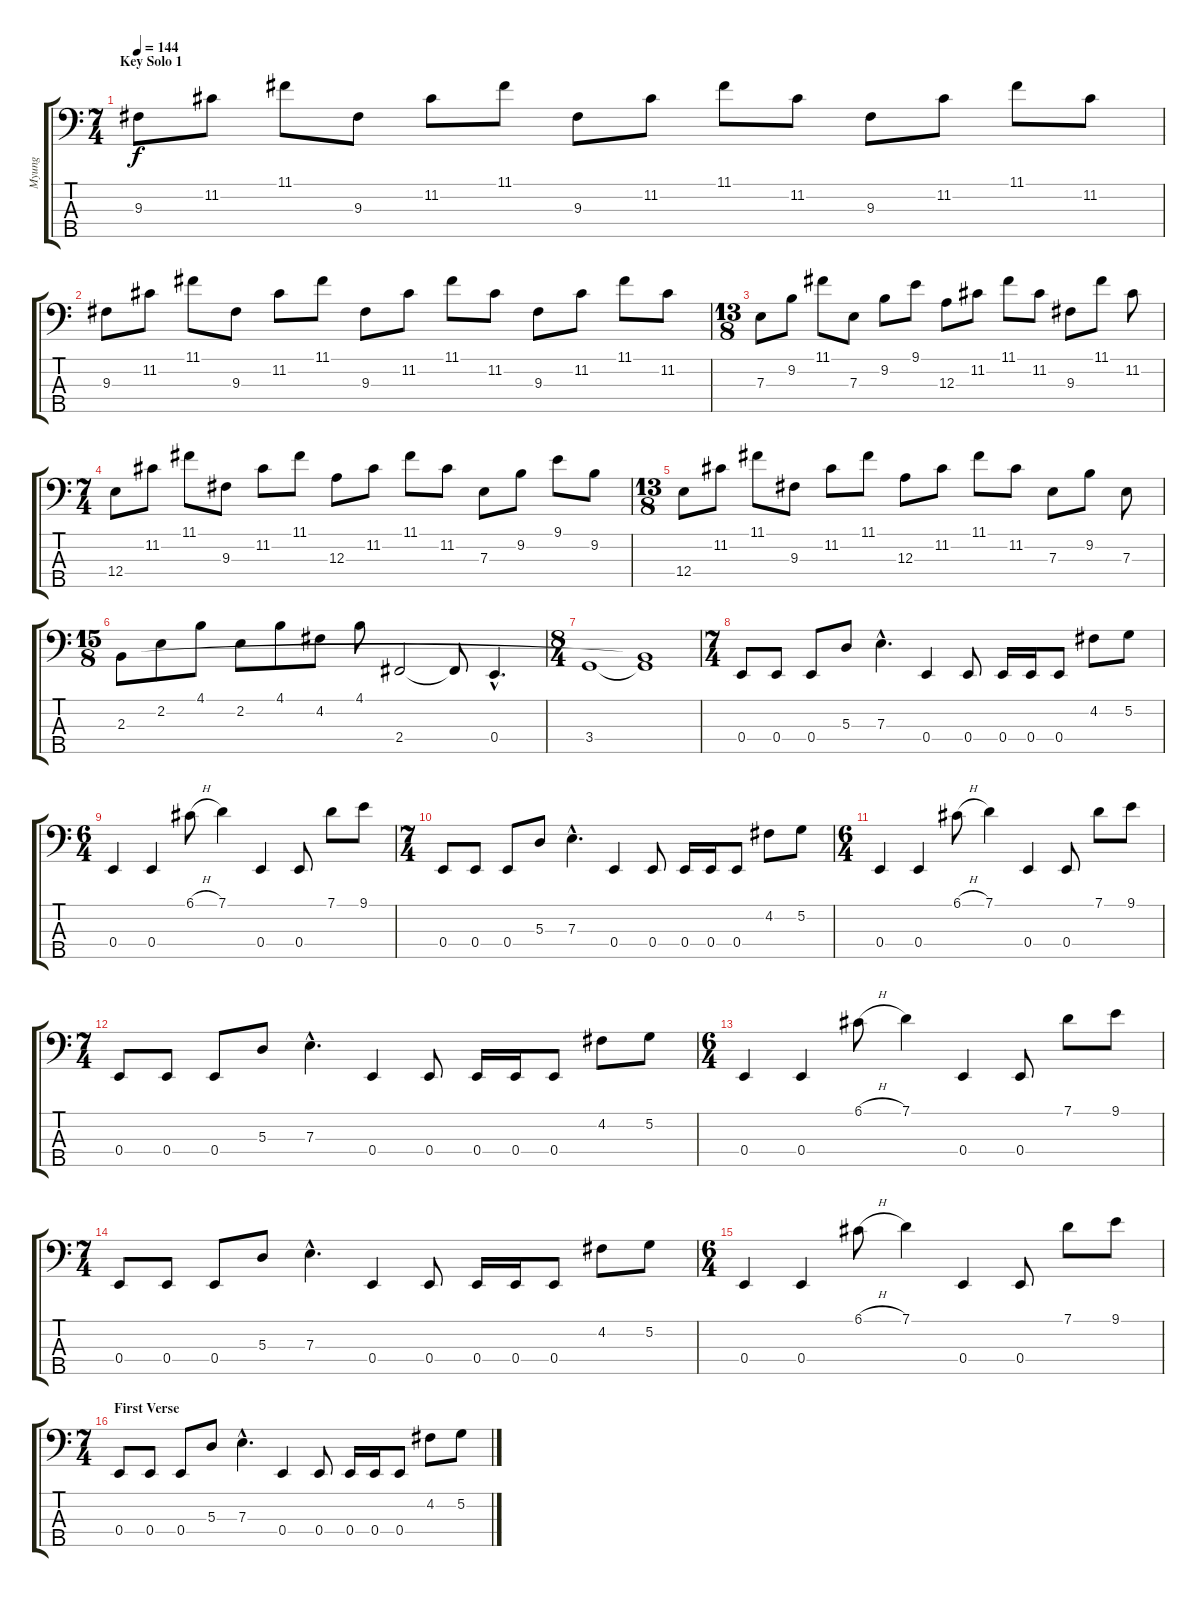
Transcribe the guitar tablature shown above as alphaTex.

\track ("Myung" "Myung") {instrument electricbassfinger}
\staff {score tabs}
\tuning (G2 D2 A1 E1 B0) {hide}
\ts (7 4)
\section ("" "Key Solo 1")
\tempo 144
\clef f4
\ks c
9.3.8{dy f} 11.2.8 11.1.8 9.3.8 11.2.8 11.1.8 9.3.8 11.2.8 11.1.8 11.2.8 9.3.8 11.2.8 11.1.8 11.2.8 |
9.3.8 11.2.8 11.1.8 9.3.8 11.2.8 11.1.8 9.3.8 11.2.8 11.1.8 11.2.8 9.3.8 11.2.8 11.1.8 11.2.8 |
\ts (13 8)
7.3.8 9.2.8 11.1.8 7.3.8 9.2.8 9.1.8 12.3.8 11.2.8 11.1.8 11.2.8 9.3.8 11.1.8 11.2.8 |
\ts (7 4)
12.4.8 11.2.8 11.1.8 9.3.8 11.2.8 11.1.8 12.3.8 11.2.8 11.1.8 11.2.8 7.3.8 9.2.8 9.1.8 9.2.8 |
\ts (13 8)
12.4.8 11.2.8 11.1.8 9.3.8 11.2.8 11.1.8 12.3.8 11.2.8 11.1.8 11.2.8 7.3.8 9.2.8 7.3.8 |
\ts (15 8)
2.3.8 2.2.8 4.1.8 2.2.8 4.1.8 4.2.8 4.1.8 2.4.2 2.4{t}.8 0.4{hac}.4{d} |
\ts (8 4)
3.4.1 (2.3{t} 3.4{t}).1 |
\ts (7 4)
0.4.8 0.4.8 0.4.8 5.3.8 7.3{hac}.4{d} 0.4.4 0.4.8 0.4.16 0.4.16 0.4.8 4.2.8 5.2.8 |
\ts (6 4)
0.4.4 0.4.4 6.1{h}.8 7.1.4 0.4.4 0.4.8 7.1.8 9.1.8 |
\ts (7 4)
0.4.8 0.4.8 0.4.8 5.3.8 7.3{hac}.4{d} 0.4.4 0.4.8 0.4.16 0.4.16 0.4.8 4.2.8 5.2.8 |
\ts (6 4)
0.4.4 0.4.4 6.1{h}.8 7.1.4 0.4.4 0.4.8 7.1.8 9.1.8 |
\ts (7 4)
0.4.8 0.4.8 0.4.8 5.3.8 7.3{hac}.4{d} 0.4.4 0.4.8 0.4.16 0.4.16 0.4.8 4.2.8 5.2.8 |
\ts (6 4)
0.4.4 0.4.4 6.1{h}.8 7.1.4 0.4.4 0.4.8 7.1.8 9.1.8 |
\ts (7 4)
0.4.8 0.4.8 0.4.8 5.3.8 7.3{hac}.4{d} 0.4.4 0.4.8 0.4.16 0.4.16 0.4.8 4.2.8 5.2.8 |
\ts (6 4)
0.4.4 0.4.4 6.1{h}.8 7.1.4 0.4.4 0.4.8 7.1.8 9.1.8 |
\ts (7 4)
\section ("" "First Verse")
0.4.8 0.4.8 0.4.8 5.3.8 7.3{hac}.4{d} 0.4.4 0.4.8 0.4.16 0.4.16 0.4.8 4.2.8 5.2.8
